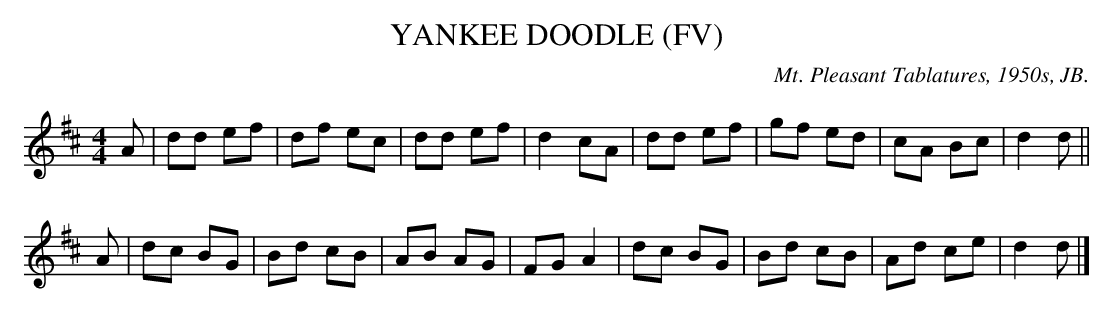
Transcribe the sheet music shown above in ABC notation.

X:1
T: YANKEE DOODLE (FV)
O: Mt. Pleasant Tablatures, 1950s, JB.
L: 1/8
M: 4/4
K: D
A |\
dd ef | df ec | dd ef | d2 cA |\
dd ef | gf ed | cA Bc | d2 d ||
A |\
dc BG | Bd cB | AB AG | FG A2 |\
dc BG | Bd cB | Ad ce | d2 d |]
